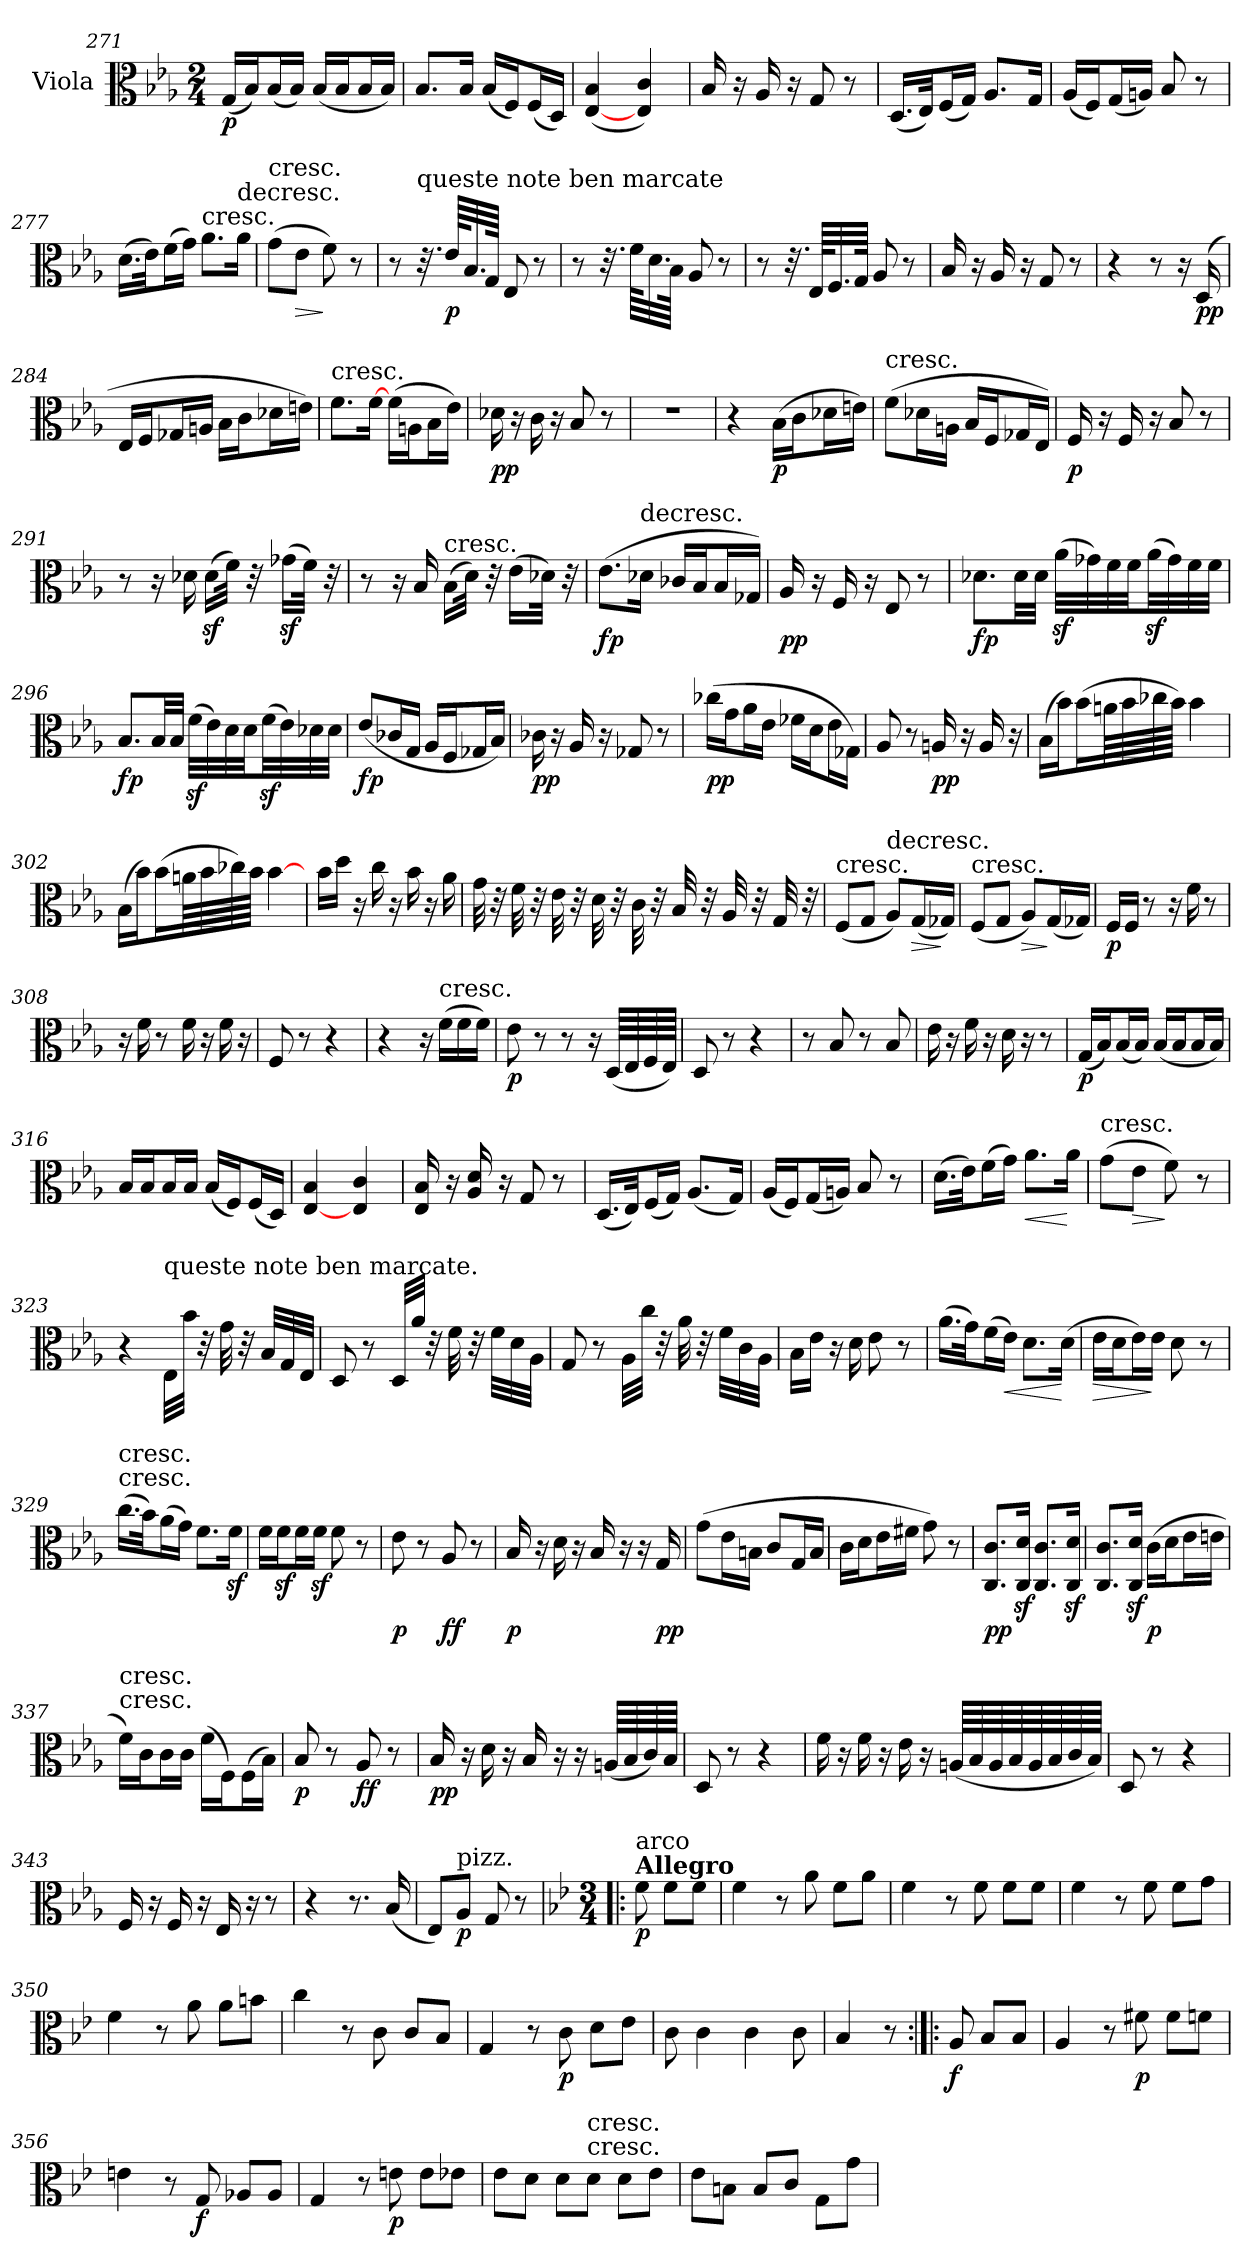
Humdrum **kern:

**kern	**dynam
*part1	*part1
*staff1	*staff1
*I"Viola	*
*I'Vla	*
*clefC3	*
*k[b-e-a-]	*
*E-:	*
*M2/4	*
=271	=271
(16G/LL	p
16B-/J)	.
(16B-/L	.
16B-/JJ)	.
(16B-/LL	.
16B-/J	.
16B-/L	.
16B-/JJ)	.
=272	=272
8.B-/L	.
16B-/Jk	.
(16B-/LL	.
16F/J)	.
(16F/L	.
16D/JJ)	.
=273	=273
([4E- 4B-	.
4E- 4c)	.
=274	=274
16B-	.
16r	.
16A-	.
16r	.
8G	.
8r	.
=275	=275
(16.D/LL	.
32E-/Jk)	.
(16F/L	.
16G/JJ)	.
8.A-/L	.
16G/Jk	.
=276	=276
(16A-/LL	.
16F/J)	.
(16G/L	.
16An/JJ)	.
8B-	.
8r	.
=277	=277
(16.d\LL	.
32e-\Jk)	.
(16f\L	.
16g\JJ)	.
!LO:TX:t=cresc.	!
8.a-\L	.
!LO:TX:t=decresc.	!
16a-\Jk	.
=278	=278
!LO:TX:t=cresc.	!
(8g\L	.
!	!LO:HP:b
8e-\J	>
8f)	]
8r	.
=279	=279
8r	.
!LO:TX:a:t=queste note ben marcate	!
32.r	.
64e-/KLLL	p
32.B-/	.
64G/JJJk	.
8E-	.
8r	.
=280	=280
8r	.
32.r	.
64f\KLLL	.
32.d\	.
64B-\JJJk	.
8A-	.
8r	.
=281	=281
8r	.
32.r	.
64E-/KLLL	.
32.F/	.
64G/JJJk	.
8A-	.
8r	.
=282	=282
16B-	.
16r	.
16A-	.
16r	.
8G	.
8r	.
=283	=283
4r	.
8r	.
16r	.
(16D	pp
=284	=284
16E-/LL	.
16F/J	.
16G-X/L	.
16An/JJ	.
16B-\LL	.
16c\J	.
16d-X\L	.
16en\JJ)	.
=285	=285
!LO:TX:a:t=cresc.	!
8.f\L	.
[16f\Jk	.
(16f\LL	.
16An\J	.
16B-\L	.
16e-\JJ)	.
=286	=286
16d-X	pp
16r	.
16c	.
16r	.
8B-	.
8r	.
=287	=287
2r	.
=288	=288
4r	.
(16B-\LL	p
16c\J	.
16d-X\L	.
16en\JJ)	.
=289	=289
!LO:TX:a:t=cresc.	!
(8f\L	.
16d-X\L	.
16An\JJ	.
16B-/LL	.
16F/J	.
16G-X/L	.
16E-/JJ)	.
=290	=290
16F	p
16r	.
16F	.
16r	.
8B-	.
8r	.
=291	=291
8r	.
16r	.
16d-X	.
(16d-z\LL	.
32f\JJk)	.
32r	.
(16g-Xz\LL	.
32f\JJk)	.
32r	.
=292	=292
8r	.
16r	.
16B-	.
!LO:TX:a:t=cresc.	!
(16B-\LL	.
32d\JJk)	.
32r	.
(16e-\LL	.
32d-X\JJk)	.
32r	.
=293	=293
(8.e-\L	fp
!LO:TX:a:t=decresc.	!
16d-X\Jk	.
16c-X/LL	.
16B-/J	.
16B-/L	.
16G-X/JJ)	.
=294	=294
16A-	pp
16r	.
16F	.
16r	.
8E-	.
8r	.
=295	=295
8.d-X\L	fp
32d-\LL	.
32d-\JJJ	.
(32a-z\LLL	.
32g-X\)	.
32f\	.
32f\JJ	.
(32a-z\LL	.
32g-\)	.
32f\	.
32f\JJJ	.
=296	=296
8.B-/L	fp
32B-/LL	.
32B-/JJJ	.
(32fz\LLL	.
32e-\)	.
32d\	.
32d\JJ	.
(32fz\LL	.
32e-\)	.
32d-X\	.
32d-\JJJ	.
=297	=297
(8e-/L	fp
16c-X/L	.
16G/JJ	.
16A-/LL	.
16F/J	.
16G-X/L	.
16B-/JJ)	.
=298	=298
16c-X	pp
16r	.
16A-	.
16r	.
8G-X	.
8r	.
=299	=299
(16cc-X\LL	pp
16g\J	.
16a-\L	.
16e-\JJ	.
16f-X\LL	.
16d\J	.
16e-\L	.
16G-X\JJ)	.
=300	=300
8A-	.
8r	.
16An	pp
16r	.
16A	.
16r	.
=301	=301
(16B-\LL	.
16b-\J)	.
(16b-\L	.
64an\LL	.
64b-\	.
64cc-X\	.
64b-\JJJJ)	.
4b-	.
=302	=302
(16B-\LL	.
16b-\J)	.
(16b-\L	.
64an\LL	.
64b-\	.
64cc-X\)	.
64b-\JJJJ	.
[4b-	.
=303	=303
16b-\LL	.
16dd\JJ	.
16r	.
16cc	.
16r	.
16b-	.
16r	.
16a-	.
=304	=304
32g	.
32r	.
32f	.
32r	.
32e-	.
32r	.
32d	.
32r	.
32c	.
32r	.
32B-	.
32r	.
32A-	.
32r	.
32G	.
32r	.
=305	=305
!LO:TX:t=cresc.	!
(8F/L	.
8G/J	.
!LO:TX:t=decresc.	!
8A-/L)	.
!	!LO:HP:b
(16G/L	>
16G-X/JJ)	]
=306	=306
!LO:TX:t=cresc.	!
(8F/L	.
8G/J	.
!	!LO:HP:b
8A-/L)	>
(16G/L	]
16G-X/JJ)	.
=307	=307
16F/LL	p
16F/JJ	.
8r	.
16r	.
16f	.
8r	.
=308	=308
16r	.
16f	.
8r	.
16f	.
16r	.
16f	.
16r	.
=309	=309
8F	.
8r	.
4r	.
=310	=310
4r	.
16r	.
!LO:TX:a:t=cresc.	!
(16f\LL	.
16f\	.
16f\JJ)	.
=311	=311
8e-	p
8r	.
8r	.
16r	.
(64D/LLLL	.
64E-/	.
64F/	.
64E-/JJJJ)	.
=312	=312
8D	.
8r	.
4r	.
=313	=313
8r	.
8B-	.
8r	.
8B-	.
=314	=314
16e-	.
16r	.
16f	.
16r	.
16d	.
16r	.
8r	.
=315	=315
(16G/LL	p
16B-/J)	.
(16B-/L	.
16B-/JJ)	.
(16B-/LL	.
16B-/J	.
16B-/L	.
16B-/JJ)	.
=316	=316
16B-/LL	.
16B-/J	.
16B-/L	.
16B-/JJ	.
(16B-/LL	.
16F/J)	.
(16F/L	.
16D/JJ)	.
=317	=317
[4E- 4B-	.
4E- 4c	.
=318	=318
16E- 16B-	.
16r	.
16A- 16d	.
16r	.
8G	.
8r	.
=319	=319
(16.D/LL	.
32E-/Jk)	.
(16F/L	.
16G/JJ)	.
(8.A-/L	.
16G/Jk)	.
=320	=320
(16A-/LL	.
16F/J)	.
(16G/L	.
16An/JJ)	.
8B-	.
8r	.
=321	=321
(16.d\LL	.
32e-\Jk)	.
(16f\L	.
16g\JJ)	.
!	!LO:HP:b
8.a-\L	<
16a-\Jk	[
=322	=322
!LO:TX:t=cresc.	!
(8g\L	.
!	!LO:HP:b
8e-\J	>
8f)	]
8r	.
=323	=323
4r	.
!LO:TX:a:t=queste note ben marcate.	!
32E-\LLL	.
32b-\JJJ	.
32r	.
32g	.
32r	.
32B-/LLL	.
32G/	.
32E-/JJJ	.
=324	=324
8D	.
8r	.
32D/LLL	.
32a-/JJJ	.
32r	.
32f	.
32r	.
32f\LLL	.
32d\	.
32A-\JJJ	.
=325	=325
8G	.
8r	.
32A-\LLL	.
32cc\JJJ	.
32r	.
32a-	.
32r	.
32f\LLL	.
32c\	.
32A-\JJJ	.
=326	=326
16B-\LL	.
16e-\JJ	.
16r	.
16d	.
8e-	.
8r	.
=327	=327
(16.a-\LL	.
32g\Jk)	.
(16f\L	.
!	!LO:HP:b
16e-\JJ)	<
8.d\L	.
(16d\Jk	[
=328	=328
!	!LO:HP:b
16e-\LL	>
16d\J	.
16e-\L)	.
16e-\JJ	]
8d	.
8r	.
=329	=329
!LO:TX:a:t=cresc.	!
!LO:TX:a:t=cresc.	!
(16.cc\LL	.
32b-\Jk)	.
(16a-\L	.
16g\JJ)	.
8.f\L	.
16fz\Jk	.
=330	=330
16f\LL	.
16fz\J	.
16f\L	.
16fz\JJ	.
8f	.
8r	.
=331	=331
8e-	p
8r	.
8A-	ff
8r	.
=332	=332
16B-	p
16r	.
16d	.
16r	.
16B-	.
16r	.
16r	.
16G	pp
=333	=333
(8g\L	.
16e-\L	.
16Bn\JJ	.
8c/L	.
16G/L	.
16B/JJ	.
=334	=334
16c\LL	.
16d\J	.
16e-\L	.
16f#X\JJ	.
8g)	.
8r	.
=335	=335
8.C/ 8.c/L	pp
16Cz/ 16dz/Jk	.
8.C/ 8.c/L	.
16Cz/ 16dz/Jk	.
=336	=336
8.C/ 8.c/L	.
16Cz/ 16dz/Jk	.
(16c\LL	p
16d\J	.
16e-\L	.
16en\JJ	.
=337	=337
!LO:TX:a:t=cresc.	!
!LO:TX:a:t=cresc.	!
16f\LL)	.
16c\J	.
16c\L	.
16c\JJ	.
(16f\LL	.
16F\J)	.
(16F\L	.
16B-\JJ)	.
=338	=338
8B-	p
8r	.
8A-	ff
8r	.
=339	=339
16B-	pp
16r	.
16d	.
16r	.
16B-	.
16r	.
16r	.
(64An/LLLL	.
64B-/	.
64c/)	.
64B-/JJJJ	.
=340	=340
8D	.
8r	.
4r	.
=341	=341
16f	.
16r	.
16f	.
16r	.
16e-	.
16r	.
(64An/LLLL	.
64B-/	.
64A/	.
64B-/	.
64A/	.
64B-/	.
64c/	.
64B-/JJJJ)	.
=342	=342
8D	.
8r	.
4r	.
=343	=343
16F	.
16r	.
16F	.
16r	.
16E-	.
16r	.
8r	.
=344	=344
4r	.
8.r	.
(16B-	.
=345	=345
8E-/L)	.
!LO:TX:a:t=pizz.	!
8A-/J	p
8G	.
8r	.
=346!|:	=346!|:
*k[b-e-]	*
*B-:	*
*M3/4	*
!LO:TX:a:B:t=Allegro	!
!LO:TX:a:t=arco	!
8f	p
8f\L	.
8f\J	.
=347	=347
4f	.
8r	.
8a	.
8f\L	.
8a\J	.
=348	=348
4f	.
8r	.
8f	.
8f\L	.
8f\J	.
=349	=349
4f	.
8r	.
8f	.
8f\L	.
8g\J	.
=350	=350
4f	.
8r	.
8a	.
8a\L	.
8bn\J	.
=351	=351
4cc	.
8r	.
8c	.
8c/L	.
8B-/J	.
=352	=352
4G	.
8r	.
8c	p
8d\L	.
8e-\J	.
=353	=353
8c	.
4c	.
4c	.
8c	.
=354	=354
4B-	.
8r	.
=:|!|:	=:|!|:
8A	f
8B-/L	.
8B-/J	.
=355	=355
4A	.
8r	.
8f#X	p
8f#\L	.
8fn\J	.
=356	=356
4en	.
8r	.
8G	f
8A-X/L	.
8A-/J	.
=357	=357
4G	.
8r	.
8en	p
8e\L	.
8e-X\J	.
=358	=358
8e-\L	.
8d\J	.
8d\L	.
!LO:TX:t=cresc.	!
!LO:TX:a:t=cresc.	!
8d\J	.
8d\L	.
8e-\J	.
=359	=359
8e-\L	.
8Bn\J	.
8B/L	.
8c/J	.
8G\L	.
8g\J	.
=	=
*-	*-
